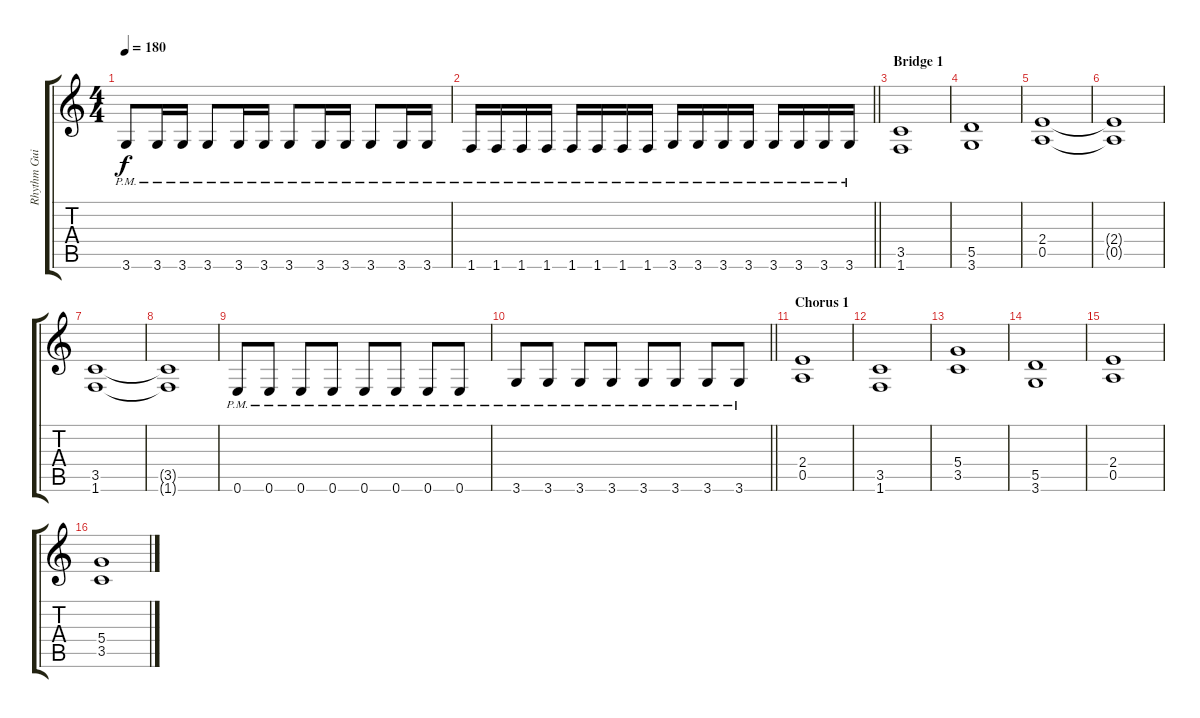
\track ("Rhythm Guitar 1: Juha-Pekka Alanen" "Rhythm Gui") {instrument distortionguitar}
\staff {score tabs}
\tuning (E4 B3 G3 D3 A2 E2) {hide}
\ts (4 4)
\tempo 180
\clef g2
\ks aminor
3.6{pm}.8{dy f} 3.6{pm}.16 3.6{pm}.16 3.6{pm}.8 3.6{pm}.16 3.6{pm}.16 3.6{pm}.8 3.6{pm}.16 3.6{pm}.16 3.6{pm}.8 3.6{pm}.16 3.6{pm}.16 |
\barLineRight lightlight
1.6{pm}.16 1.6{pm}.16 1.6{pm}.16 1.6{pm}.16 1.6{pm}.16 1.6{pm}.16 1.6{pm}.16 1.6{pm}.16 3.6{pm}.16 3.6{pm}.16 3.6{pm}.16 3.6{pm}.16 3.6{pm}.16 3.6{pm}.16 3.6{pm}.16 3.6{pm}.16 |
\section ("" "Bridge 1")
(3.5 1.6).1 |
(5.5 3.6).1 |
(2.4 0.5).1 |
(2.4{t} 0.5{t}).1 |
(3.5 1.6).1 |
(3.5{t} 1.6{t}).1 |
0.6{pm}.8 0.6{pm}.8 0.6{pm}.8 0.6{pm}.8 0.6{pm}.8 0.6{pm}.8 0.6{pm}.8 0.6{pm}.8 |
\barLineRight lightlight
3.6{pm}.8 3.6{pm}.8 3.6{pm}.8 3.6{pm}.8 3.6{pm}.8 3.6{pm}.8 3.6{pm}.8 3.6{pm}.8 |
\section ("" "Chorus 1")
(2.4 0.5).1 |
(3.5 1.6).1 |
(5.4 3.5).1 |
(5.5 3.6).1 |
(2.4 0.5).1 |
(5.4 3.5).1
